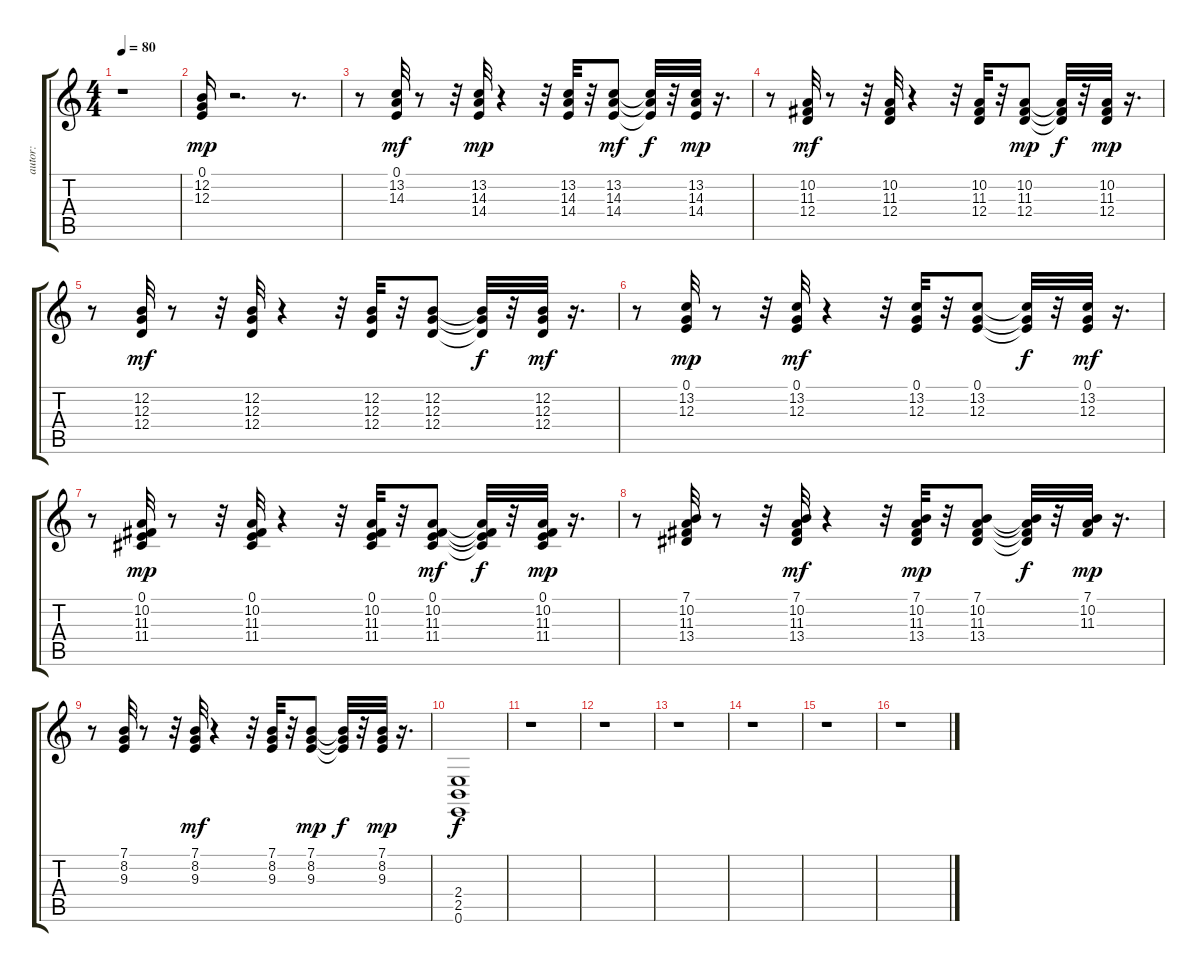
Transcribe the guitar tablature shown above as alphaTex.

\track ("autor:" "autor:") {instrument pad3polysynth}
\staff {score tabs}
\tuning (E4 B3 G3 D3 A2 E2) {hide}
\ts (4 4)
\tempo 80
\clef g2
\ks c
r.1{dy ppp} |
(0.1 12.2 12.3).16{dy mp balance 8} r.2{d} r.8{d} |
r.8 (0.1 13.2 14.3).32{dy mf} r.8 r.32 (13.2 14.3 14.4).32{dy mp} r.4 r.32 (13.2 14.3 14.4).32 r.32 (13.2 14.3 14.4).8{dy mf} (13.2{t} 14.3{t} 14.4{t}).32{dy f} r.32 (13.2 14.3 14.4).32{dy mp} r.16{d} |
r.8 (10.2 11.3 12.4).32{dy mf} r.8 r.32 (10.2 11.3 12.4).32 r.4 r.32 (10.2 11.3 12.4).32 r.32 (10.2 11.3 12.4).8{dy mp} (10.2{t} 11.3{t} 12.4{t}).32{dy f} r.32 (10.2 11.3 12.4).32{dy mp} r.16{d} |
r.8 (12.2 12.3 12.4).32{dy mf} r.8 r.32 (12.2 12.3 12.4).32 r.4 r.32 (12.2 12.3 12.4).32 r.32 (12.2 12.3 12.4).8 (12.2{t} 12.3{t} 12.4{t}).32{dy f} r.32 (12.2 12.3 12.4).32{dy mf} r.16{d} |
r.8 (0.1 13.2 12.3).32{dy mp} r.8 r.32 (0.1 13.2 12.3).32{dy mf} r.4 r.32 (0.1 13.2 12.3).32 r.32 (0.1 13.2 12.3).8 (0.1{t} 13.2{t} 12.3{t}).32{dy f} r.32 (0.1 13.2 12.3).32{dy mf} r.16{d} |
r.8 (0.1 10.2 11.3 11.4).32{dy mp} r.8 r.32 (0.1 10.2 11.3 11.4).32 r.4 r.32 (0.1 10.2 11.3 11.4).32 r.32 (0.1 10.2 11.3 11.4).8{dy mf} (0.1{t} 10.2{t} 11.3{t} 11.4{t}).32{dy f} r.32 (0.1 10.2 11.3 11.4).32{dy mp} r.16{d} |
r.8 (7.1 10.2 11.3 13.4).32 r.8 r.32 (7.1 10.2 11.3 13.4).32{dy mf} r.4 r.32 (7.1 10.2 11.3 13.4).32{dy mp} r.32 (7.1 10.2 11.3 13.4).8 (7.1{t} 10.2{t} 11.3{t} 13.4{t}).32{dy f} r.32 (7.1 10.2 11.3).32{dy mp} r.16{d} |
r.8 (7.1 8.2 9.3).32 r.8 r.32 (7.1 8.2 9.3).32{dy mf} r.4 r.32 (7.1 8.2 9.3).32 r.32 (7.1 8.2 9.3).8{dy mp} (7.1{t} 8.2{t} 9.3{t}).32{dy f} r.32 (7.1 8.2 9.3).32{dy mp} r.16{d} |
(2.4 2.5 0.6).1{dy f} |
r.1 |
r.1 |
r.1 |
r.1 |
r.1 |
r.1
